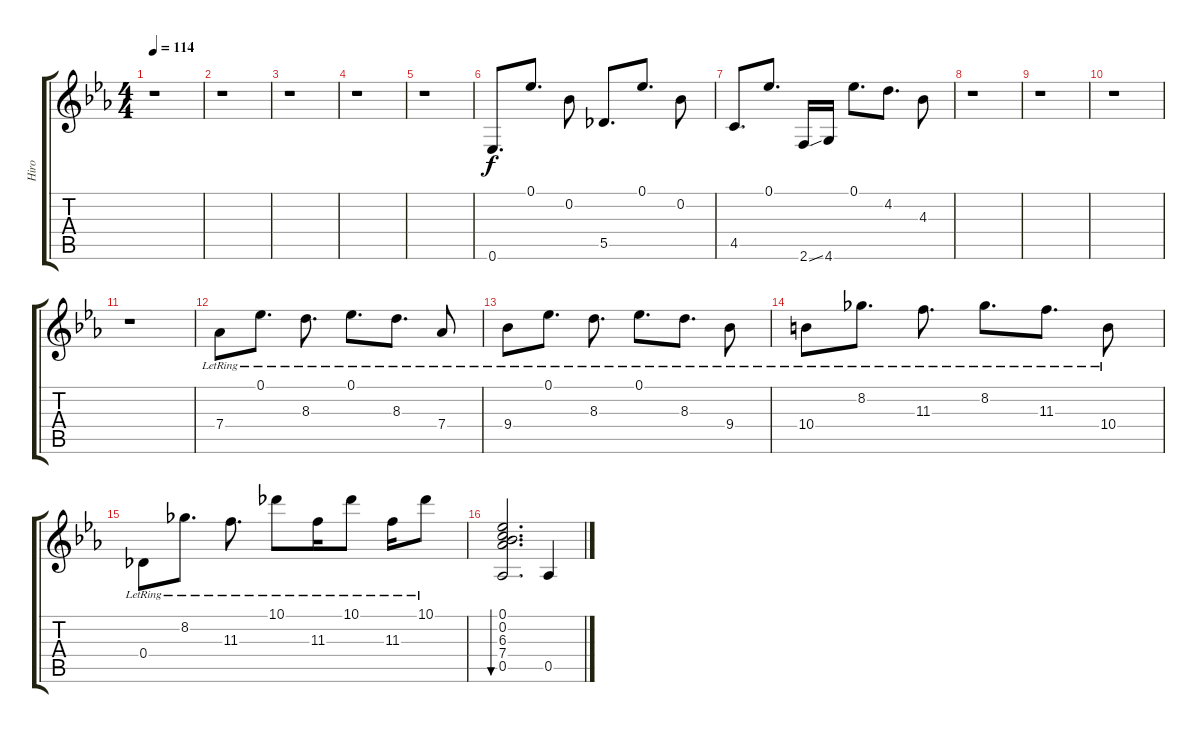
\track ("Hiro" "Hiro") {instrument electricguitarclean}
\staff {score tabs}
\tuning (Eb4 Bb3 Gb3 Db3 Ab2 Eb2) {hide}
\ts (4 4)
\tempo 114
\clef g2
\ks eb
r.1{dy f} |
r.1 |
r.1 |
r.1 |
r.1 |
0.6.8{d} 0.1.8{d} 0.2.8 5.5.8{d} 0.1.8{d} 0.2.8 |
4.5.8{d} 0.1.8{d} 2.6{ss}.16 4.6.16 0.1.8{d} 4.2.8{d} 4.3.8 |
r.1 |
r.1 |
r.1 |
r.1 |
7.4{lr}.8 0.1{lr}.8{d} 8.3{lr}.8{d} 0.1{lr}.8{d} 8.3{lr}.8{d} 7.4{lr}.8 |
9.4{lr}.8 0.1{lr}.8{d} 8.3{lr}.8{d} 0.1{lr}.8{d} 8.3{lr}.8{d} 9.4{lr}.8 |
10.4{lr}.8 8.2{lr}.8{d} 11.3{lr}.8{d} 8.2{lr}.8{d} 11.3{lr}.8{d} 10.4{lr}.8 |
0.4{lr}.8 8.2{lr}.8{d} 11.3{lr}.8{d} 10.1{lr}.8 11.3{lr}.16 10.1{lr}.8 11.3{lr}.16 10.1{lr}.8 |
(0.1 0.2 6.3 7.4 0.5).2{d bu 120} 0.5.4
